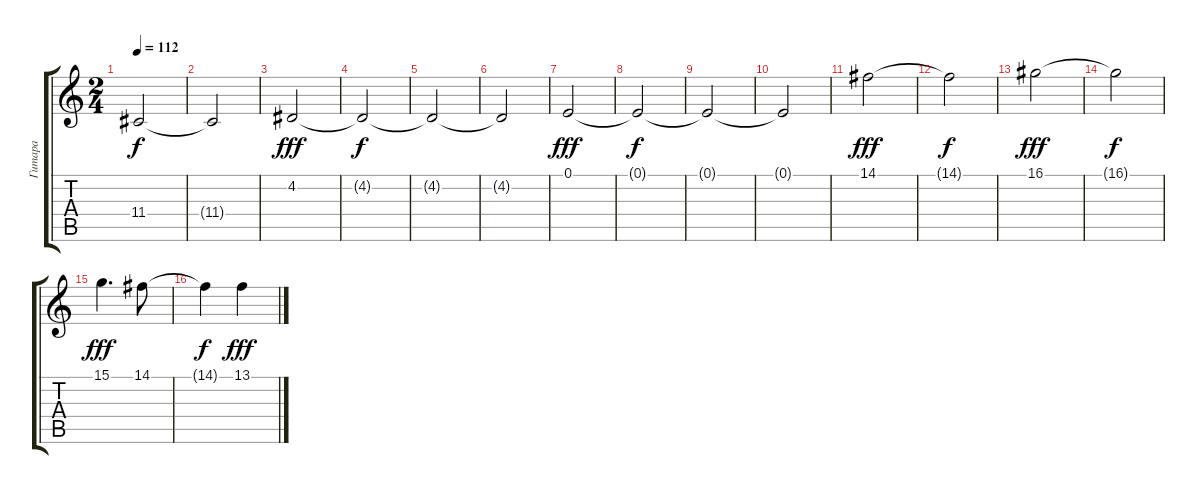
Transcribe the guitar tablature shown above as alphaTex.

\track ("Гитара" "Гитара") {instrument fx8scifi}
\staff {score tabs}
\tuning (E4 B3 G3 D3 A2 E2) {hide}
\ts (2 4)
\tempo 112
\clef g2
\ks c
11.4{t}.2{dy f} |
11.4{t}.2 |
4.2.2{dy fff} |
4.2{t}.2{dy f} |
4.2{t}.2 |
4.2{t}.2 |
0.1.2{dy fff} |
0.1{t}.2{dy f} |
0.1{t}.2 |
0.1{t}.2 |
14.1.2{dy fff} |
14.1{t}.2{dy f} |
16.1.2{dy fff} |
16.1{t}.2{dy f} |
15.1.4{d dy fff} 14.1.8 |
14.1{t}.4{dy f} 13.1.4{dy fff}
